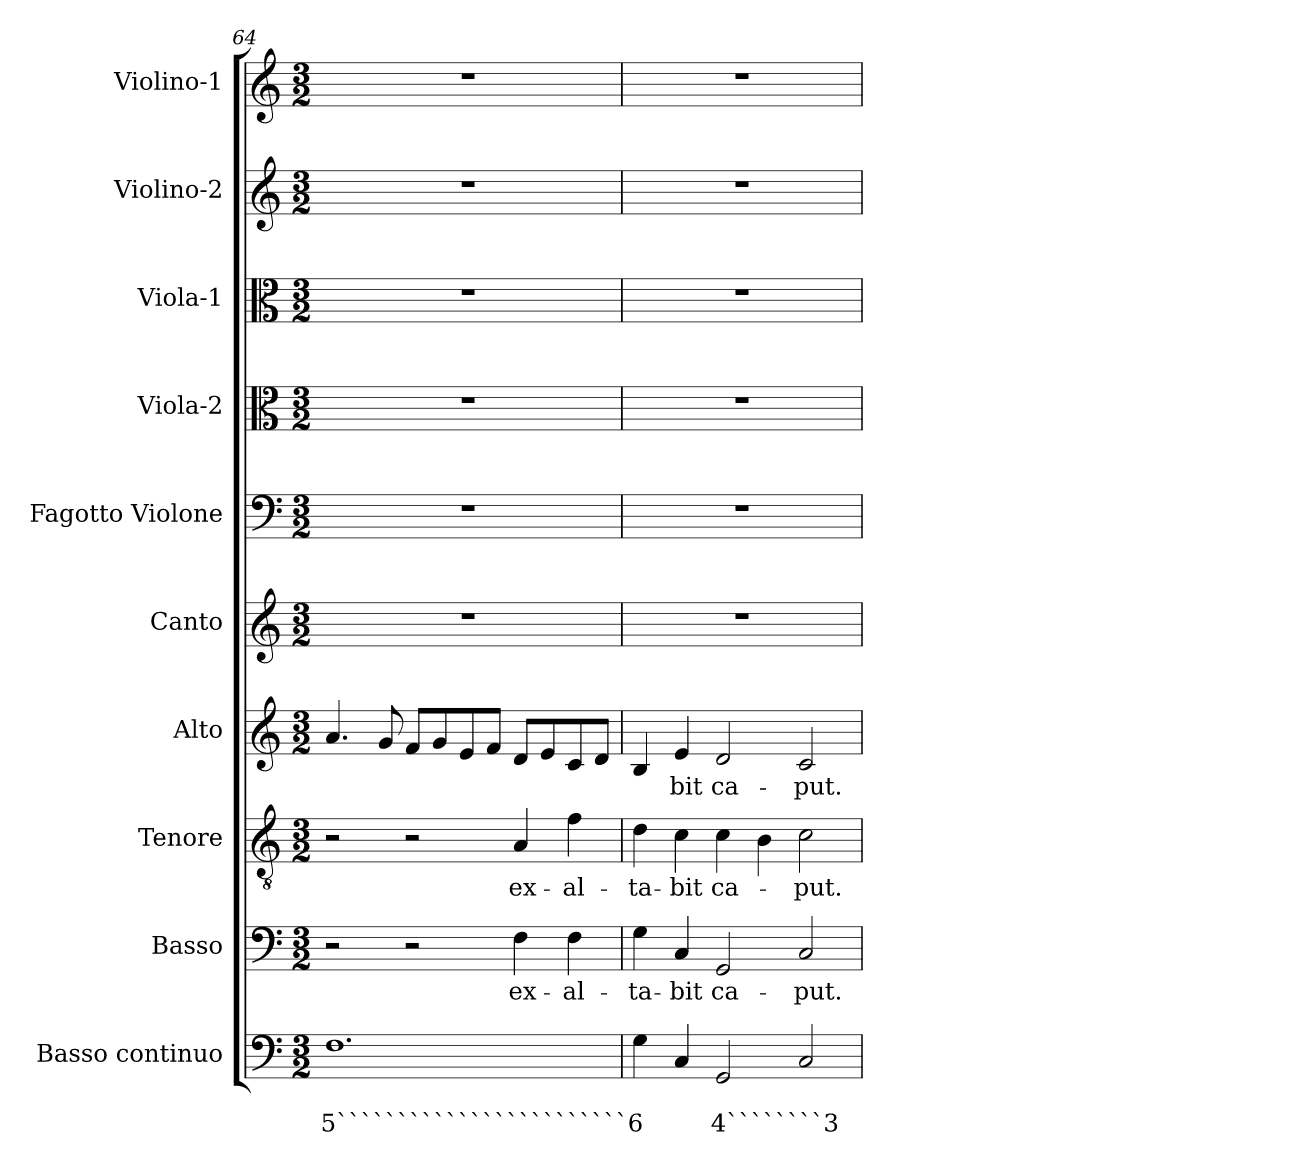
**kern	**text	**text	**kern	**text	**kern	**text	**kern	**text	**kern	**kern	**kern	**kern	**kern	**kern
*part10	*part10	*part10	*part9	*part9	*part8	*part8	*part7	*part7	*part6	*part5	*part4	*part3	*part2	*part1
*staff10	*staff10	*staff10	*staff9	*staff9	*staff8	*staff8	*staff7	*staff7	*staff6	*staff5	*staff4	*staff3	*staff2	*staff1
*I"Basso continuo	*	*	*I"Basso	*	*I"Tenore	*	*I"Alto	*	*I"Canto	*I"Fagotto Violone	*I"Viola-2	*I"Viola-1	*I"Violino-2	*I"Violino-1
*I'BC	*	*	*I'B	*	*I'T	*	*I'A	*	*I'C	*I'Fg	*I'Va2	*I'Va1	*I'Vi2	*I'Vi1
*clefF4	*	*	*clefF4	*	*clefGv2	*	*clefG2	*	*clefG2	*clefF4	*clefC3	*clefC3	*clefG2	*clefG2
*k[]	*	*	*k[]	*	*k[]	*	*k[]	*	*k[]	*k[]	*k[]	*k[]	*k[]	*k[]
*C:	*	*	*C:	*	*C:	*	*C:	*	*C:	*C:	*C:	*C:	*C:	*C:
*M3/2	*	*	*M3/2	*	*M3/2	*	*M3/2	*	*M3/2	*M3/2	*M3/2	*M3/2	*M3/2	*M3/2
=64	=64	=64	=64	=64	=64	=64	=64	=64	=64	=64	=64	=64	=64	=64
!	!	!LO:LY:b	!	!	!	!	!	!	!	!	!	!	!	!
1.F	.	5````````````````````````6	2r	.	2r	.	4.a/	.	1.r	1.r	1.r	1.r	1.r	1.r
.	.	.	.	.	.	.	8g/	.	.	.	.	.	.	.
.	.	.	2r	.	2r	.	8f/L	.	.	.	.	.	.	.
.	.	.	.	.	.	.	8g/	.	.	.	.	.	.	.
.	.	.	.	.	.	.	8e/	.	.	.	.	.	.	.
.	.	.	.	.	.	.	8f/J	.	.	.	.	.	.	.
!	!	!	!	!LO:LY:b	!	!	!	!	!	!	!	!	!	!
!	!	!	!	!	!	!LO:LY:b	!	!	!	!	!	!	!	!
.	.	.	4F\	ex-	4A/	ex-	8d/L	.	.	.	.	.	.	.
.	.	.	.	.	.	.	8e/	.	.	.	.	.	.	.
!	!	!	!	!LO:LY:b	!	!	!	!	!	!	!	!	!	!
!	!	!	!	!	!	!LO:LY:b	!	!	!	!	!	!	!	!
.	.	.	4F\	-al-	4f\	-al-	8c/	.	.	.	.	.	.	.
.	.	.	.	.	.	.	8d/J	.	.	.	.	.	.	.
=65	=65	=65	=65	=65	=65	=65	=65	=65	=65	=65	=65	=65	=65	=65
!	!	!	!	!LO:LY:b	!	!	!	!	!	!	!	!	!	!
!	!	!	!	!	!	!LO:LY:b	!	!	!	!	!	!	!	!
4G\	.	.	4G\	-ta-	4d\	-ta-	4B/	.	1.r	1.r	1.r	1.r	1.r	1.r
!	!	!	!	!LO:LY:b	!	!	!	!	!	!	!	!	!	!
!	!	!	!	!	!	!LO:LY:b	!	!	!	!	!	!	!	!
!	!	!	!	!	!	!	!	!LO:LY:b	!	!	!	!	!	!
4C/	.	.	4C/	-bit	4c\	-bit	4e/	-bit	.	.	.	.	.	.
!	!	!LO:LY:b	!	!	!	!	!	!	!	!	!	!	!	!
!	!	!	!	!LO:LY:b	!	!	!	!	!	!	!	!	!	!
!	!	!	!	!	!	!LO:LY:b	!	!	!	!	!	!	!	!
!	!	!	!	!	!	!	!	!LO:LY:b	!	!	!	!	!	!
2GG/	.	4````````3	2GG/	ca-	4c\	ca-	2d/	ca-	.	.	.	.	.	.
.	.	.	.	.	4B\	.	.	.	.	.	.	.	.	.
!	!	!	!	!LO:LY:b	!	!	!	!	!	!	!	!	!	!
!	!	!	!	!	!	!LO:LY:b	!	!	!	!	!	!	!	!
!	!	!	!	!	!	!	!	!LO:LY:b	!	!	!	!	!	!
2C/	.	.	2C/	-put.	2c\	-put.	2c/	-put.	.	.	.	.	.	.
=	=	=	=	=	=	=	=	=	=	=	=	=	=	=
*-	*-	*-	*-	*-	*-	*-	*-	*-	*-	*-	*-	*-	*-	*-
